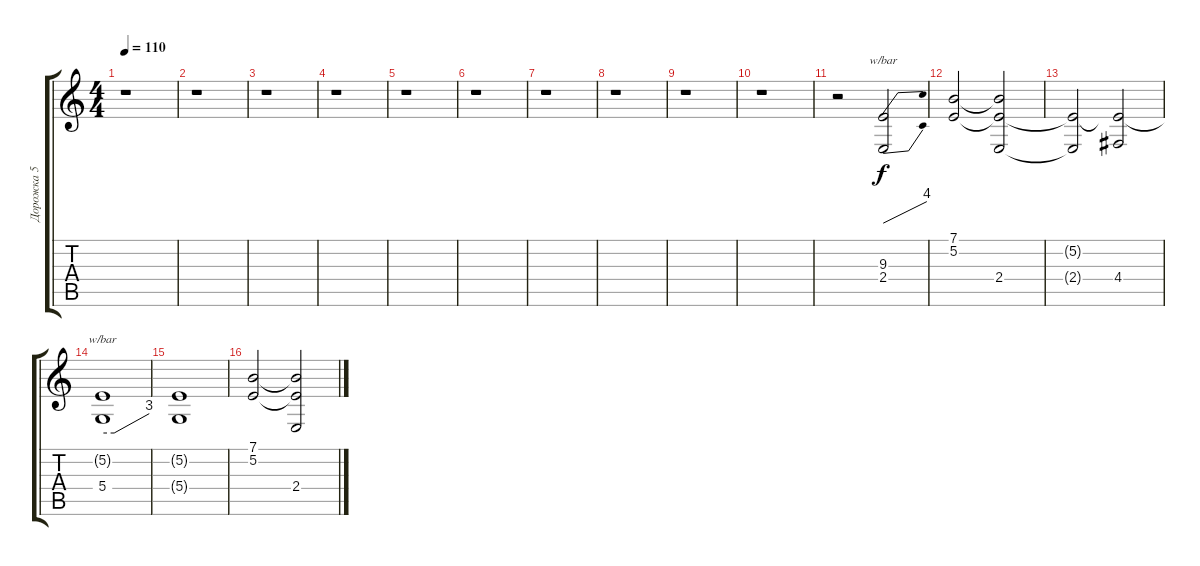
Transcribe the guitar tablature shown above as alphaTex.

\track ("Дорожка 5" "Дорожка 5") {instrument frenchhorn}
\staff {score tabs}
\tuning (E4 B3 G3 D3 A2 D2) {hide}
\ts (4 4)
\tempo 110
\clef g2
\ks c
r.1{dy fff} |
r.1 |
r.1 |
r.1 |
r.1 |
r.1 |
r.1 |
r.1 |
r.1 |
r.1 |
r.2 (9.3 2.4).2{tbe (dive default 0 0 60 16) dy f} |
(7.1 5.2).2 (7.1{t} 5.2{t} 2.4).2 |
(5.2{t} 2.4{t}).2 (5.2{t} 4.4).2 |
(5.2{t} 5.4).1{tbe (custom default 0 0 15 0 60 12)} |
(5.2{t} 5.4{t}).1 |
(7.1 5.2).2 (7.1{t} 5.2{t} 2.4).2
